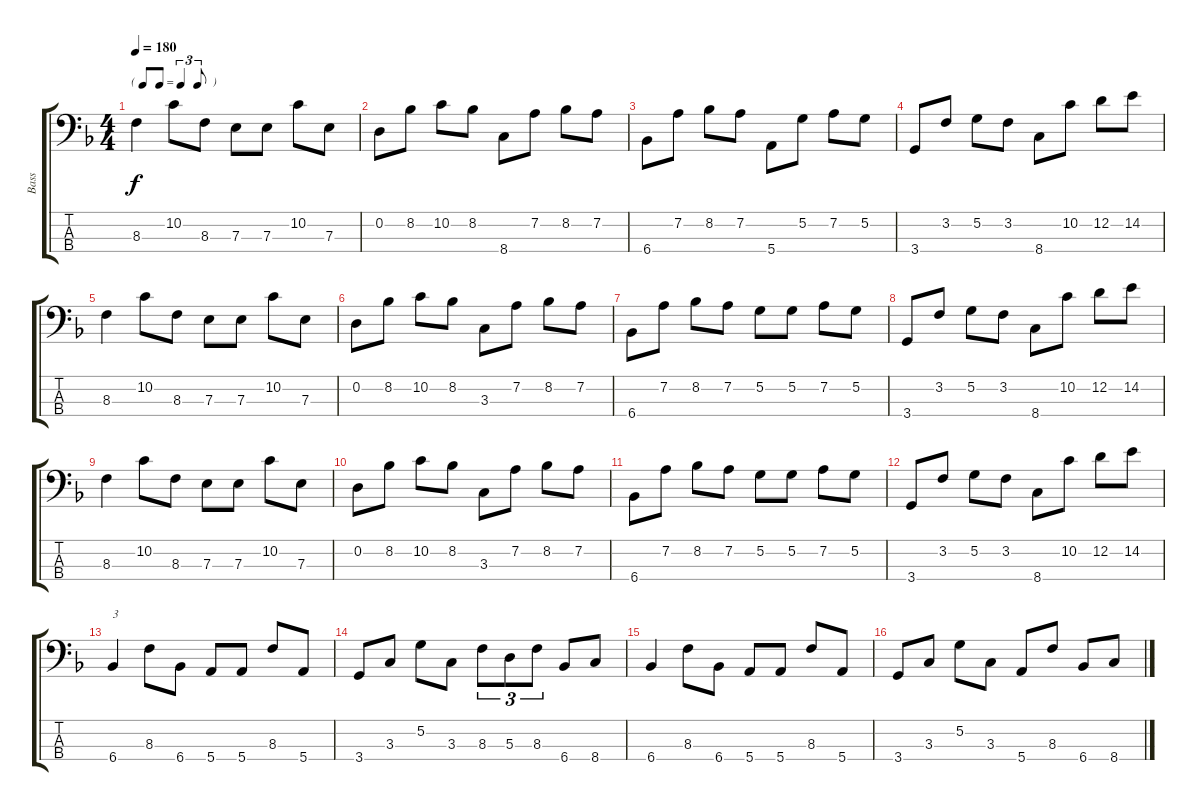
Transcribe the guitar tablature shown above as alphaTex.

\track ("Bass" "Bass") {instrument electricbassfinger}
\staff {score tabs}
\tuning (G2 D2 A1 E1) {hide}
\ts (4 4)
\tf triplet8th
\tempo 180
\clef f4
\ks f
8.3.4{dy f} 10.2.8 8.3.8 7.3.8 7.3.8 10.2.8 7.3.8 |
0.2.8 8.2.8 10.2.8 8.2.8 8.4.8 7.2.8 8.2.8 7.2.8 |
6.4.8 7.2.8 8.2.8 7.2.8 5.4.8 5.2.8 7.2.8 5.2.8 |
3.4.8 3.2.8 5.2.8 3.2.8 8.4.8 10.2.8 12.2.8 14.2.8 |
8.3.4 10.2.8 8.3.8 7.3.8 7.3.8 10.2.8 7.3.8 |
0.2.8 8.2.8 10.2.8 8.2.8 3.3.8 7.2.8 8.2.8 7.2.8 |
6.4.8 7.2.8 8.2.8 7.2.8 5.2.8 5.2.8 7.2.8 5.2.8 |
3.4.8 3.2.8 5.2.8 3.2.8 8.4.8 10.2.8 12.2.8 14.2.8 |
8.3.4 10.2.8 8.3.8 7.3.8 7.3.8 10.2.8 7.3.8 |
0.2.8 8.2.8 10.2.8 8.2.8 3.3.8 7.2.8 8.2.8 7.2.8 |
6.4.8 7.2.8 8.2.8 7.2.8 5.2.8 5.2.8 7.2.8 5.2.8 |
3.4.8 3.2.8 5.2.8 3.2.8 8.4.8 10.2.8 12.2.8 14.2.8 |
6.4.4{txt "3"} 8.3.8 6.4.8 5.4.8 5.4.8 8.3.8 5.4.8 |
3.4.8 3.3.8 5.2.8 3.3.8 8.3.8{tu (3 2)} 5.3.8{tu (3 2)} 8.3.8{tu (3 2)} 6.4.8 8.4.8 |
6.4.4 8.3.8 6.4.8 5.4.8 5.4.8 8.3.8 5.4.8 |
3.4.8 3.3.8 5.2.8 3.3.8 5.4.8 8.3.8 6.4.8 8.4.8
